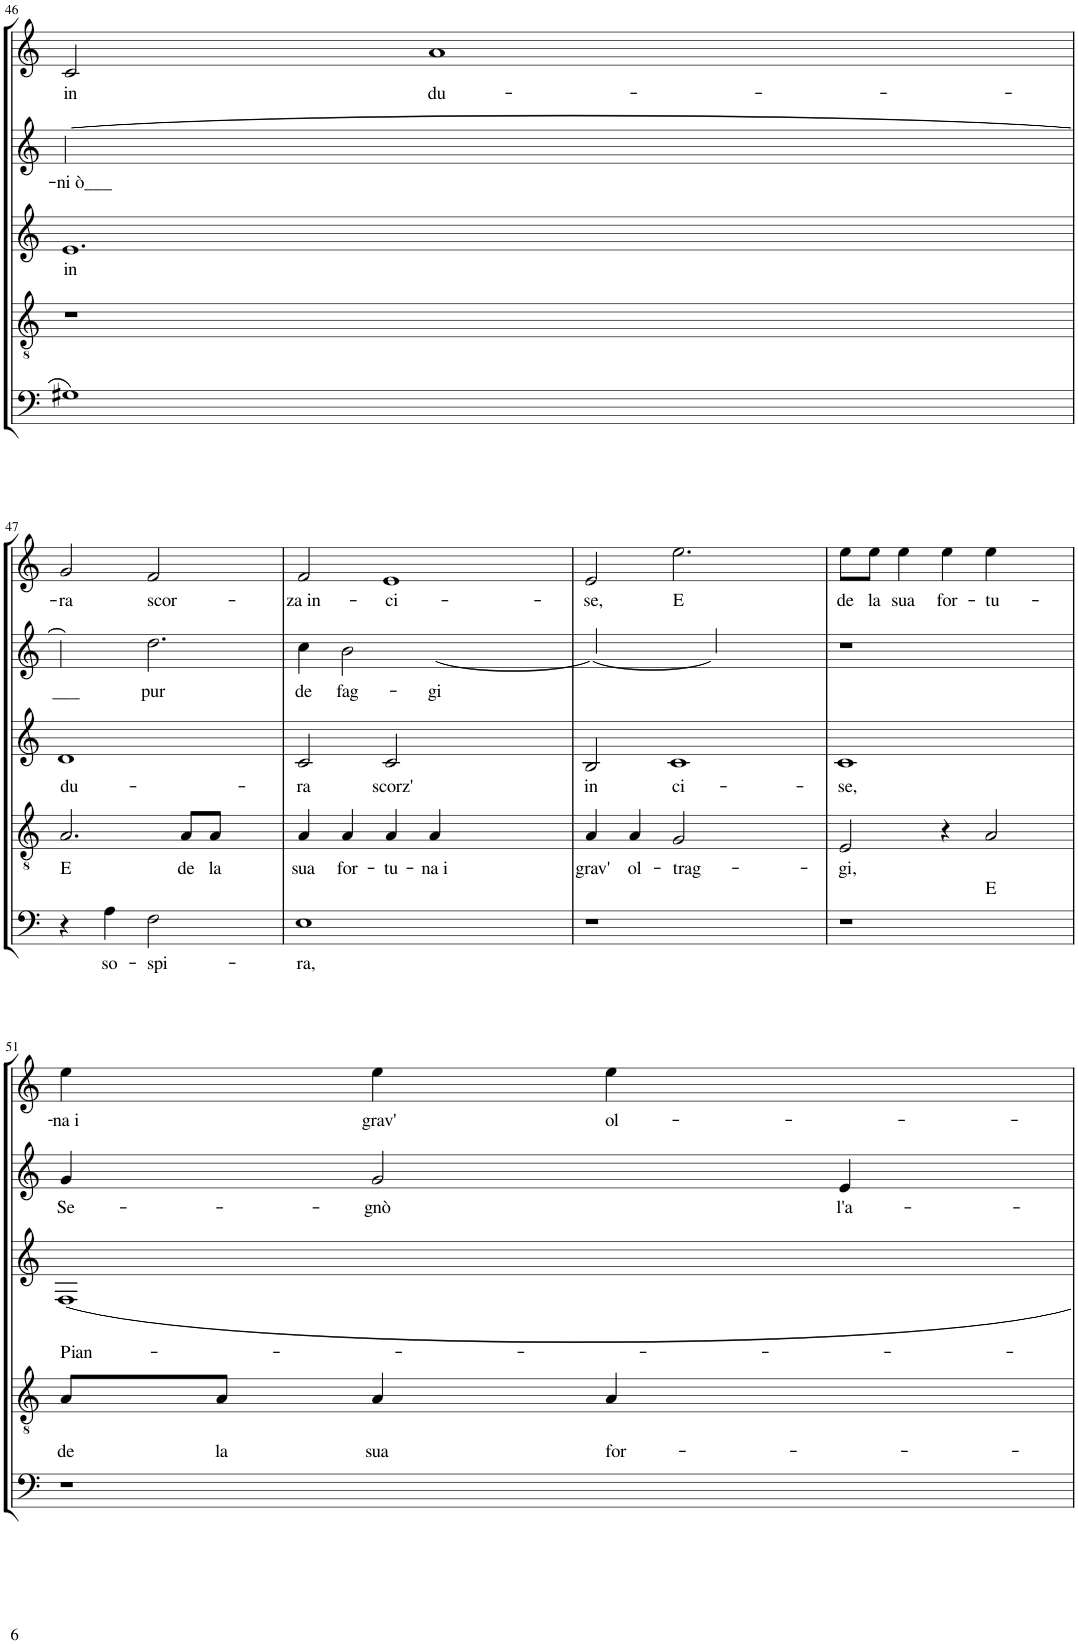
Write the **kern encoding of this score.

**kern	**text	**kern	**text	**text	**kern	**text	**kern	**text	**kern	**text
*part5	*part5	*part4	*part4	*part4	*part3	*part3	*part2	*part2	*part1	*part1
*staff5	*staff5	*staff4	*staff4	*staff4	*staff3	*staff3	*staff2	*staff2	*staff1	*staff1
*I"Basso	*	*I"Tenore	*	*	*I"Alto	*	*I"Quinto	*	*I"Canto	*
!!LO:PB:g=z
*clefF4	*	*clefGv2	*	*	*clefG2	*	*clefG2	*	*clefG2	*
*k[]	*	*k[]	*	*	*k[]	*	*k[]	*	*k[]	*
*M4/4	*	*M4/4	*	*	*M4/4	*	*M4/4	*	*M4/4	*
=46	=46	=46	=46	=46	=46	=46	=46	=46	=46	=46
!	!	!	!	!	!	!LO:LY:b	!	!LO:LY:b	!	!LO:LY:b
1G#X	.	1r	.	.	[1e	in	[2ee\	-ni ò___	2c/	in
!	!	!	!	!	!	!	!	!	!	!LO:LY:b
.	.	.	.	.	.	.	2ryy	.	[2a	du-
2ryy	.	2ryy	.	.	2ryy	.	2ryy	.	2ryy	.
!!LO:LB:g=z
=47	=47	=47	=47	=47	=47	=47	=47	=47	=47	=47
!	!	!	!LO:LY:b	!	!	!LO:LY:b	!	!LO:LY:b	!	!LO:LY:b
4r	.	2.A/	E	.	1d	du-	2ee\]	___	2g/	-ra
!	!LO:LY:b	!	!	!	!	!	!	!	!	!
4A\	so-	.	.	.	.	.	.	.	.	.
!	!LO:LY:b	!	!	!	!	!	!	!	!	!
2F\	-spi-	.	.	.	.	.	2ryy	.	2a]	.
!	!	!	!LO:LY:b	!	!	!	!	!	!	!
.	.	8A/L	de	.	.	.	.	.	.	.
!	!	!	!LO:LY:b	!	!	!	!	!	!	!
.	.	8A/J	la	.	.	.	.	.	.	.
!	!	!	!	!	!	!	!	!LO:LY:b	!	!LO:LY:b
4ryy	.	4ryy	.	.	2e]	.	[2dd\	pur	2f/	scor-
2ryy	.	2ryy	.	.	.	.	.	.	.	.
.	.	.	.	.	4ryy	.	4ryy	.	4ryy	.
=48	=48	=48	=48	=48	=48	=48	=48	=48	=48	=48
!	!LO:LY:b	!	!LO:LY:b	!	!	!LO:LY:b	!	!LO:LY:b	!	!LO:LY:b
1E	-ra,	4A/	sua	.	2c/	-ra	4cc\	de	2f/	-za in-
!	!	!	!LO:LY:b	!	!	!	!	!	!	!
.	.	4A/	for-	.	.	.	4dd\]	.	.	.
!	!	!	!LO:LY:b	!	!	!LO:LY:b	!	!LO:LY:b	!	!LO:LY:b
.	.	4A/	-tu-	.	2c/	scorz'	2b\	fag-	[2e	-ci-
!	!	!	!LO:LY:b	!	!	!	!	!	!	!
.	.	4A/	-na i	.	.	.	.	.	.	.
!	!	!	!	!	!	!	!	!LO:LY:b	!	!
2.ryy	.	2.ryy	.	.	2.ryy	.	[4a	-gi	2ryy	.
.	.	.	.	.	.	.	2ryy	.	.	.
.	.	.	.	.	.	.	.	.	4ryy	.
=49	=49	=49	=49	=49	=49	=49	=49	=49	=49	=49
!	!	!	!LO:LY:b	!	!	!LO:LY:b	!	!	!	!LO:LY:b
1r	.	4A/	grav'	.	2B/	in	2.a/_	.	2e/	-se,
!	!	!	!LO:LY:b	!	!	!	!	!	!	!
.	.	4A/	ol-	.	.	.	.	.	.	.
!	!	!	!LO:LY:b	!	!	!LO:LY:b	!	!	!	!
.	.	2G/	-trag-	.	[2c	ci-	.	.	2e]	.
.	.	.	.	.	.	.	2.a_	.	.	.
!	!	!	!	!	!	!	!	!	!	!LO:LY:b
2ryy	.	2ryy	.	.	1ryy	.	.	.	[2ee\	E
2.ryy	.	2.ryy	.	.	.	.	4a/]	.	4ryy	.
.	.	.	.	.	.	.	2ryy	.	2ryy	.
.	.	.	.	.	4ryy	.	.	.	.	.
=50	=50	=50	=50	=50	=50	=50	=50	=50	=50	=50
!	!	!	!LO:LY:b	!	!	!LO:LY:b	!	!	!	!LO:LY:b
1r	.	2E/	-gi,	.	1c	-se,	1r	.	8ee\L	de
.	.	.	.	.	.	.	.	.	4ee\]	.
!	!	!	!	!	!	!	!	!	!	!LO:LY:b
.	.	.	.	.	.	.	.	.	8ee\J	la
!	!	!	!	!	!	!	!	!	!	!LO:LY:b
.	.	4r	.	.	.	.	.	.	4ee\	sua
!	!	!	!	!LO:LY:b	!	!	!	!	!	!LO:LY:b
.	.	[4A/	.	E	.	.	.	.	4ee\	for-
!	!	!	!	!	!	!	!	!	!	!LO:LY:b
4ryy	.	2.ryy	.	.	2c]	.	4ryy	.	4ee\	-tu-
2ryy	.	.	.	.	.	.	2ryy	.	4ryy	.
.	.	.	.	.	4ryy	.	.	.	4ryy	.
!!LO:LB:g=z
=51	=51	=51	=51	=51	=51	=51	=51	=51	=51	=51
!	!	!	!	!LO:LY:b	!	!LO:LY:b	!	!LO:LY:b	!	!LO:LY:b
1r	.	8A/L	.	de	1F	Pian-	4g/	Se-	4ee\	-na i
.	.	4A/]	.	.	.	.	.	.	.	.
!	!	!	!	!	!	!	!	!LO:LY:b	!	!LO:LY:b
.	.	.	.	.	.	.	2g/	-gnò	4ee\	grav'
!	!	!	!	!LO:LY:b	!	!	!	!	!	!
.	.	8A/J	.	la	.	.	.	.	.	.
!	!	!	!	!LO:LY:b	!	!	!	!	!	!LO:LY:b
.	.	4A/	.	sua	.	.	.	.	4ee\	ol-
!	!	!	!	!LO:LY:b	!	!	!	!LO:LY:b	!	!
.	.	4A/	.	for-	.	.	4e/	l'a-	4ryy	.
4ryy	.	4ryy	.	.	4ryy	.	4ryy	.	4ryy	.
=	=	=	=	=	=	=	=	=	=	=
*-	*-	*-	*-	*-	*-	*-	*-	*-	*-	*-
